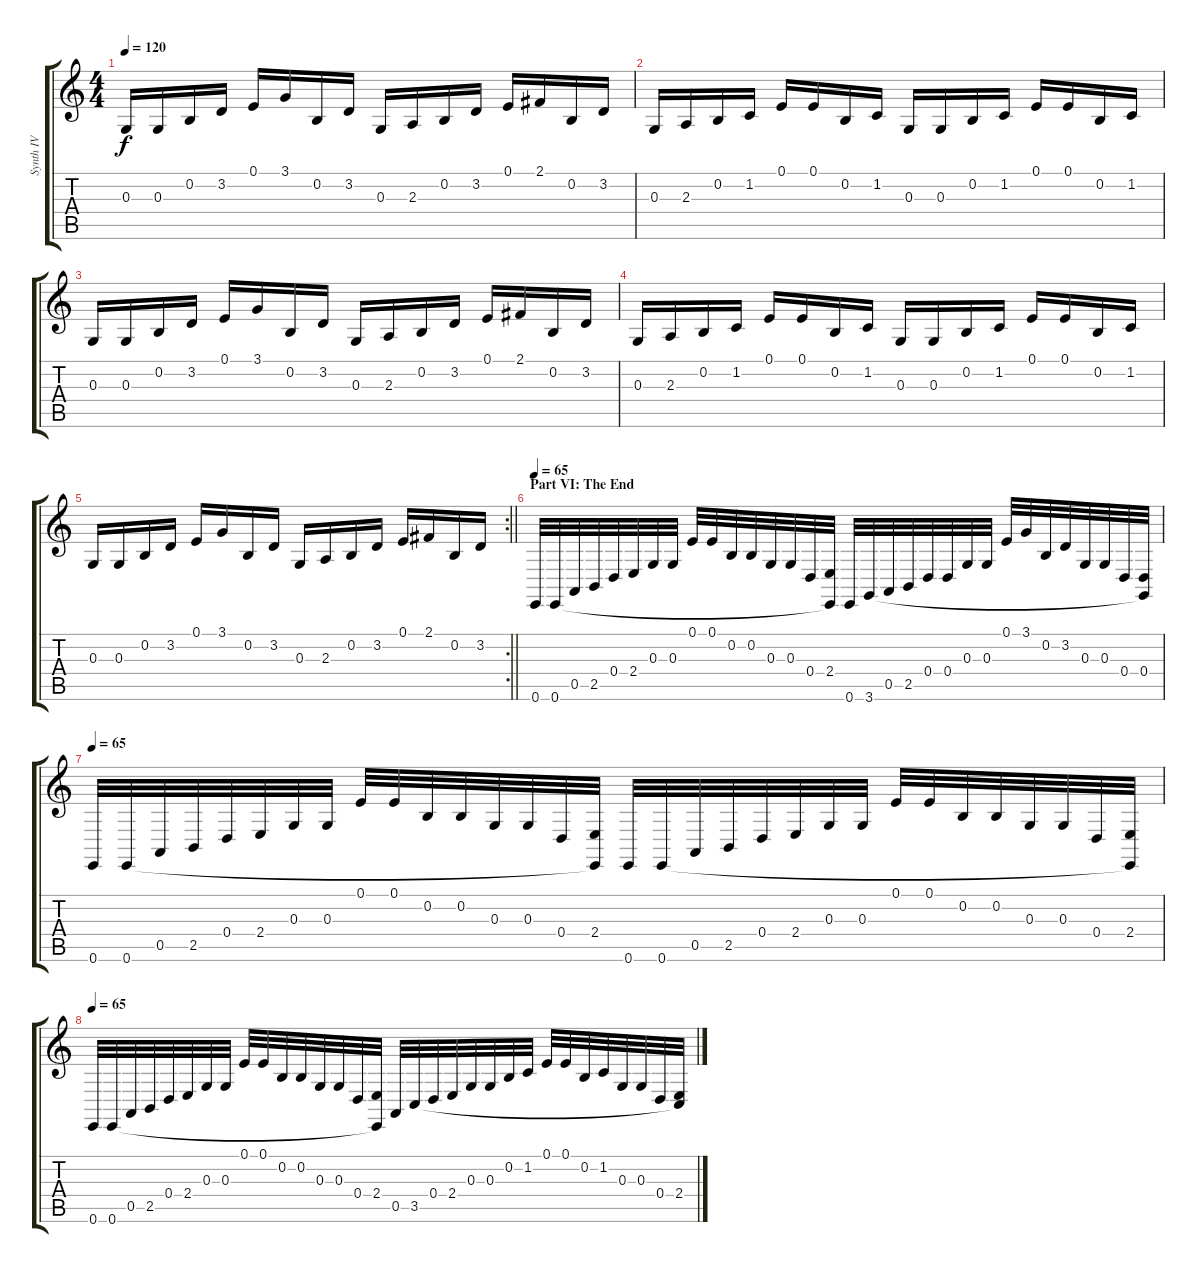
\track ("Synth IV" "Synth IV") {instrument churchorgan}
\staff {score tabs}
\tuning (E4 B3 G3 D3 A2 E2) {hide}
\ts (4 4)
\tempo 120
\clef g2
\ks c
0.3.16{dy f} 0.3.16 0.2.16 3.2.16 0.1.16 3.1.16 0.2.16 3.2.16 0.3.16 2.3.16 0.2.16 3.2.16 0.1.16 2.1.16 0.2.16 3.2.16 |
0.3.16 2.3.16 0.2.16 1.2.16 0.1.16 0.1.16 0.2.16 1.2.16 0.3.16 0.3.16 0.2.16 1.2.16 0.1.16 0.1.16 0.2.16 1.2.16 |
0.3.16 0.3.16 0.2.16 3.2.16 0.1.16 3.1.16 0.2.16 3.2.16 0.3.16 2.3.16 0.2.16 3.2.16 0.1.16 2.1.16 0.2.16 3.2.16 |
0.3.16 2.3.16 0.2.16 1.2.16 0.1.16 0.1.16 0.2.16 1.2.16 0.3.16 0.3.16 0.2.16 1.2.16 0.1.16 0.1.16 0.2.16 1.2.16 |
\rc 2
\barLineRight lightlight
0.3.16 0.3.16 0.2.16 3.2.16 0.1.16 3.1.16 0.2.16 3.2.16 0.3.16 2.3.16 0.2.16 3.2.16 0.1.16 2.1.16 0.2.16 3.2.16 |
\section ("" "Part VI: The End")
\tempo 65
0.6.32 0.6.32 0.5.32 2.5.32 0.4.32 2.4.32 0.3.32 0.3.32 0.1.32 0.1.32 0.2.32 0.2.32 0.3.32 0.3.32 0.4.32 (2.4 0.6{t}).32 0.6.32 3.6.32 0.5.32 2.5.32 0.4.32 0.4.32 0.3.32 0.3.32 0.1.32 3.1.32 0.2.32 3.2.32 0.3.32 0.3.32 0.4.32 (0.4 3.6{t}).32 |
\tempo 65
0.6.32 0.6.32 0.5.32 2.5.32 0.4.32 2.4.32 0.3.32 0.3.32 0.1.32 0.1.32 0.2.32 0.2.32 0.3.32 0.3.32 0.4.32 (2.4 0.6{t}).32 0.6.32 0.6.32 0.5.32 2.5.32 0.4.32 2.4.32 0.3.32 0.3.32 0.1.32 0.1.32 0.2.32 0.2.32 0.3.32 0.3.32 0.4.32 (2.4 0.6{t}).32 |
\tempo 65
0.6.32 0.6.32 0.5.32 2.5.32 0.4.32 2.4.32 0.3.32 0.3.32 0.1.32 0.1.32 0.2.32 0.2.32 0.3.32 0.3.32 0.4.32 (2.4 0.6{t}).32 0.5.32 3.5.32 0.4.32 2.4.32 0.3.32 0.3.32 0.2.32 1.2.32 0.1.32 0.1.32 0.2.32 1.2.32 0.3.32 0.3.32 0.4.32 (2.4 3.5{t}).32
